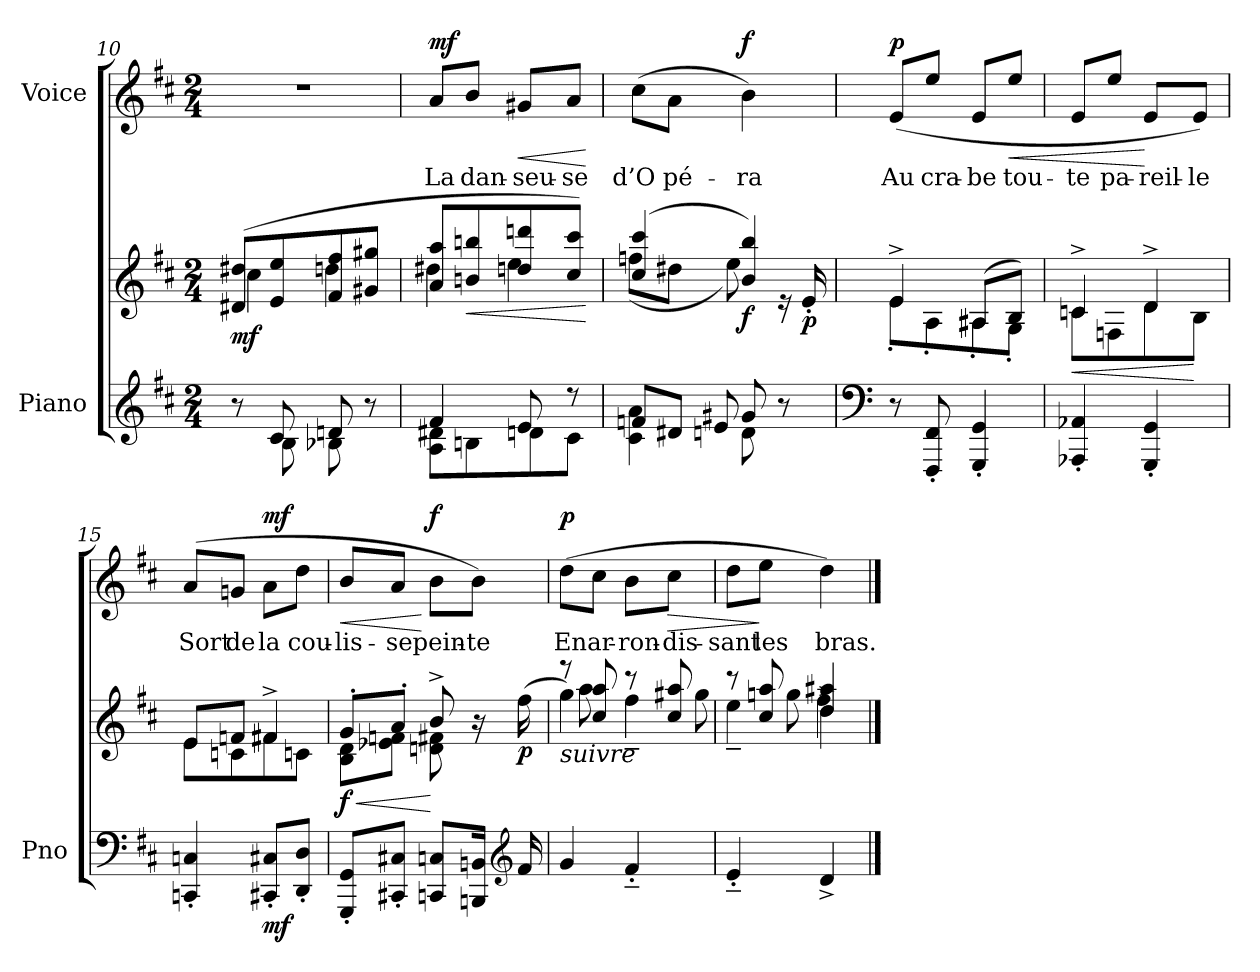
**kern	**kern	**dynam	**kern	**text	**dynam
*part2	*part2	*part2	*part1	*part1	*part1
*staff3	*staff2	*staff2/3	*staff1	*staff1	*staff1
*I"Piano	*	*	*I"Voice	*	*
*I'Pno	*	*	*	*	*
!!LO:LB:g=z
*clefG2	*clefG2	*	*clefG2	*	*
*k[f#c#]	*k[f#c#]	*	*k[f#c#]	*	*
*M2/4	*M2/4	*	*M2/4	*	*
=10	=10	=10	=10	=10	=10
*^	*^	*	*	*	*
!	!	!	!	!LO:DY:b	!	!	!
8r	8ryy	(<8d#X/ 8dd#X/L	4cc#\	mf	2r	.	.
8c#/	8B\	8e/ 8ee/	.	.	.	.	.
8dn/	8B-X\	8f#/ 8ff#/	4ddn\	.	.	.	.
8r	8ryy	8g#X/ 8gg#X/J	.	.	.	.	.
=11	=11	=11	=11	=11	=11	=11	=11
!	!	!	!	!	!	!LO:LY:b	!LO:DY:a
4f#/	8A\ 8d#X\L	8a/ 8aa/L	4dd#X\	.	8a/L	La	mf
!	!	!	!	!LO:HP:b	!	!LO:LY:b	!
.	8Bn\	8bni/ 8bbni/	.	<	8b/J	dan-	.
!	!	!	!	!	!	!LO:LY:b	!LO:HP:b
8e/	8dn\	8ddn/ 8dddn/	4ee\	.	8g#X/L	-seu-	<
!	!	!	!	!	!	!LO:LY:b	!
8r	8c#\J	8cc#/ 8ccc#/J)	.	.	8a/J	-se	.
*v	*v	*	*	*	*	*	*
*	*v	*v	*	*	*	*
.	.	[	.	.	[
=12	=12	=12	=12	=12	=12
*^	*^	*	*	*	*
*	*^	*	*	*	*	*	*
!	!	!	!	!	!	!	!LO:LY:b	!
8fn/L	4c#\ 4a\	4ryy	(4cc#/ 4ccc#/	(8ffn\L	.	(8cc#\L	d’O	.
!	!	!	!	!	!	!	!LO:LY:b	!
8d#X/J	.	.	.	8dd#X\J	.	8a\J	pé-	.
!	!	!	!	!	!LO:DY:b	!	!LO:LY:b	!LO:DY:a
8g#X/	8dn\	8e/	4b/ 4bb/)	8ee\)	f	4b\)	-ra	f
8r	8ryy	8ryy	.	16r	.	.	.	.
!	!	!	!	!	!LO:DY:b	!	!	!
.	.	.	.	16e'</	p	.	.	.
*v	*v	*v	*	*	*	*	*	*
=13	=13	=13	=13	=13	=13	=13
*clefF4	*	*	*	*	*	*
!	!	!	!	!	!LO:LY:b	!LO:DY:a
8r	4e^/	8e'\L	.	(>8e/L	Au	p
!	!	!	!	!	!LO:LY:b	!
8FFF#i/' 8FF#i/'	.	8A'\	.	8ee/J	cra-	.
!	!	!	!	!	!LO:LY:b	!
4GGG/' 4GG/'	(8A#X/L	8A#'\	.	8e/L	-be	.
!	!	!	!	!	!LO:LY:b	!LO:HP:b
.	8B/J)	8G'\J	.	8ee/J	tou-	<
!!LO:LB:g=z
=14	=14	=14	=14	=14	=14	=14
!	!	!	!LO:HP:b	!	!LO:LY:b	!
4AAA-X/' 4AA-X/'	4cn^>/	8c\L	<	8e/L	-te	.
!	!	!	!	!	!LO:LY:b	!
.	.	8Fn\	.	8ee/J	pa-	.
!	!	!	!	!	!LO:LY:b	!
4GGG/' 4GG/'	4d^>/	8d\	.	8e/L	-reil-	[
!	!	!	!	!	!LO:LY:b	!
.	.	8B\J	[	8e/J)	-le	.
=15	=15	=15	=15	=15	=15	=15
!	!	!	!	!	!LO:LY:b	!
4CCn/' 4Cn/'	8e/L	8e\L	.	(8a/L	Sort	.
!	!	!	!	!	!LO:LY:b	!
.	8fn/J	8cn\	.	8gn/J	de	.
!	!	!	!LO:DY:b=2	!	!LO:LY:b	!LO:DY:a
8CC#X/' 8C#X/'L	4f#X^>/	8f#\	mf	8a\L	la	mf
!	!	!	!	!	!LO:LY:b	!
8DD/' 8D/'J	.	8cn\J	.	8dd\J	cou-	.
=16	=16	=16	=16	=16	=16	=16
!	!	!	!LO:HP:b	!	!LO:LY:b	!LO:HP:b
!	!	!	!LO:DY:n=1:b	!	!	!
8GGG/' 8GG/'L	8g'>/L	8B\ 8d\L	< f	8b/L	-lis-	<
!	!	!	!	!	!LO:LY:b	!
8CC#X/' 8C#X/'J	8a'>/J	8e-X\ 8fn\J	.	8a/J	-se	.
!	!	!	!	!	!LO:LY:b	!LO:DY:n=1:a
8CCn/ 8Cn/L	8b^/	8dn\ 8f#X\	[	8b\L	pein-	[ f
!	!	!	!	!	!LO:LY:b	!
16BBBni/ 16BBni/Jk	16r	8ryy	.	8b\J)	-te	.
*clefG2	*	*	*	*	*	*
!	!	!	!LO:DY:n=2:b	!	!	!
16f#/	(>16ff#\	.	p	.	.	.
=17	=17	=17	=17	=17	=17	=17
*	*	*^	*	*	*	*
!	!LO:TX:b:i:t=suivre	!	!	!	!	!	!
!	!	!	!	!	!	!LO:LY:b	!LO:DY:a
4g/	8r	4gg\)	8ryy	.	(8dd\L	En	p
!	!	!	!	!	!	!LO:LY:b	!
.	8cc#i/ 8aa/	.	8aa\	.	8cc#\J	ar-	.
!	!	!	!	!	!	!LO:LY:b	!
4f#'~/	8r	4ff#~\	8ryy	.	8b\L	-ron-	.
!	!	!	!	!	!	!LO:LY:b	!LO:HP:b
.	8cc#/ 8aa/	.	8gg#X\	.	8cc#\J	-dis-	>
=18	=18	=18	=18	=18	=18	=18	=18
!	!	!	!	!	!	!LO:LY:b	!
4e'~/	8r	4ee~\	8ryy	.	8dd\L	-sant	.
!	!	!	!	!	!	!LO:LY:b	!
.	8cc#/ 8aa/	.	8ggni\	.	8ee\J	les	]
!	!	!	!	!	!	!LO:LY:b	!
4d^/	4dd/ 4aa#X/	4ff#\	4dd^\	.	4dd\)	bras.	.
*	*v	*v	*v	*	*	*	*
==	==	==	==	==	==
*-	*-	*-	*-	*-	*-
